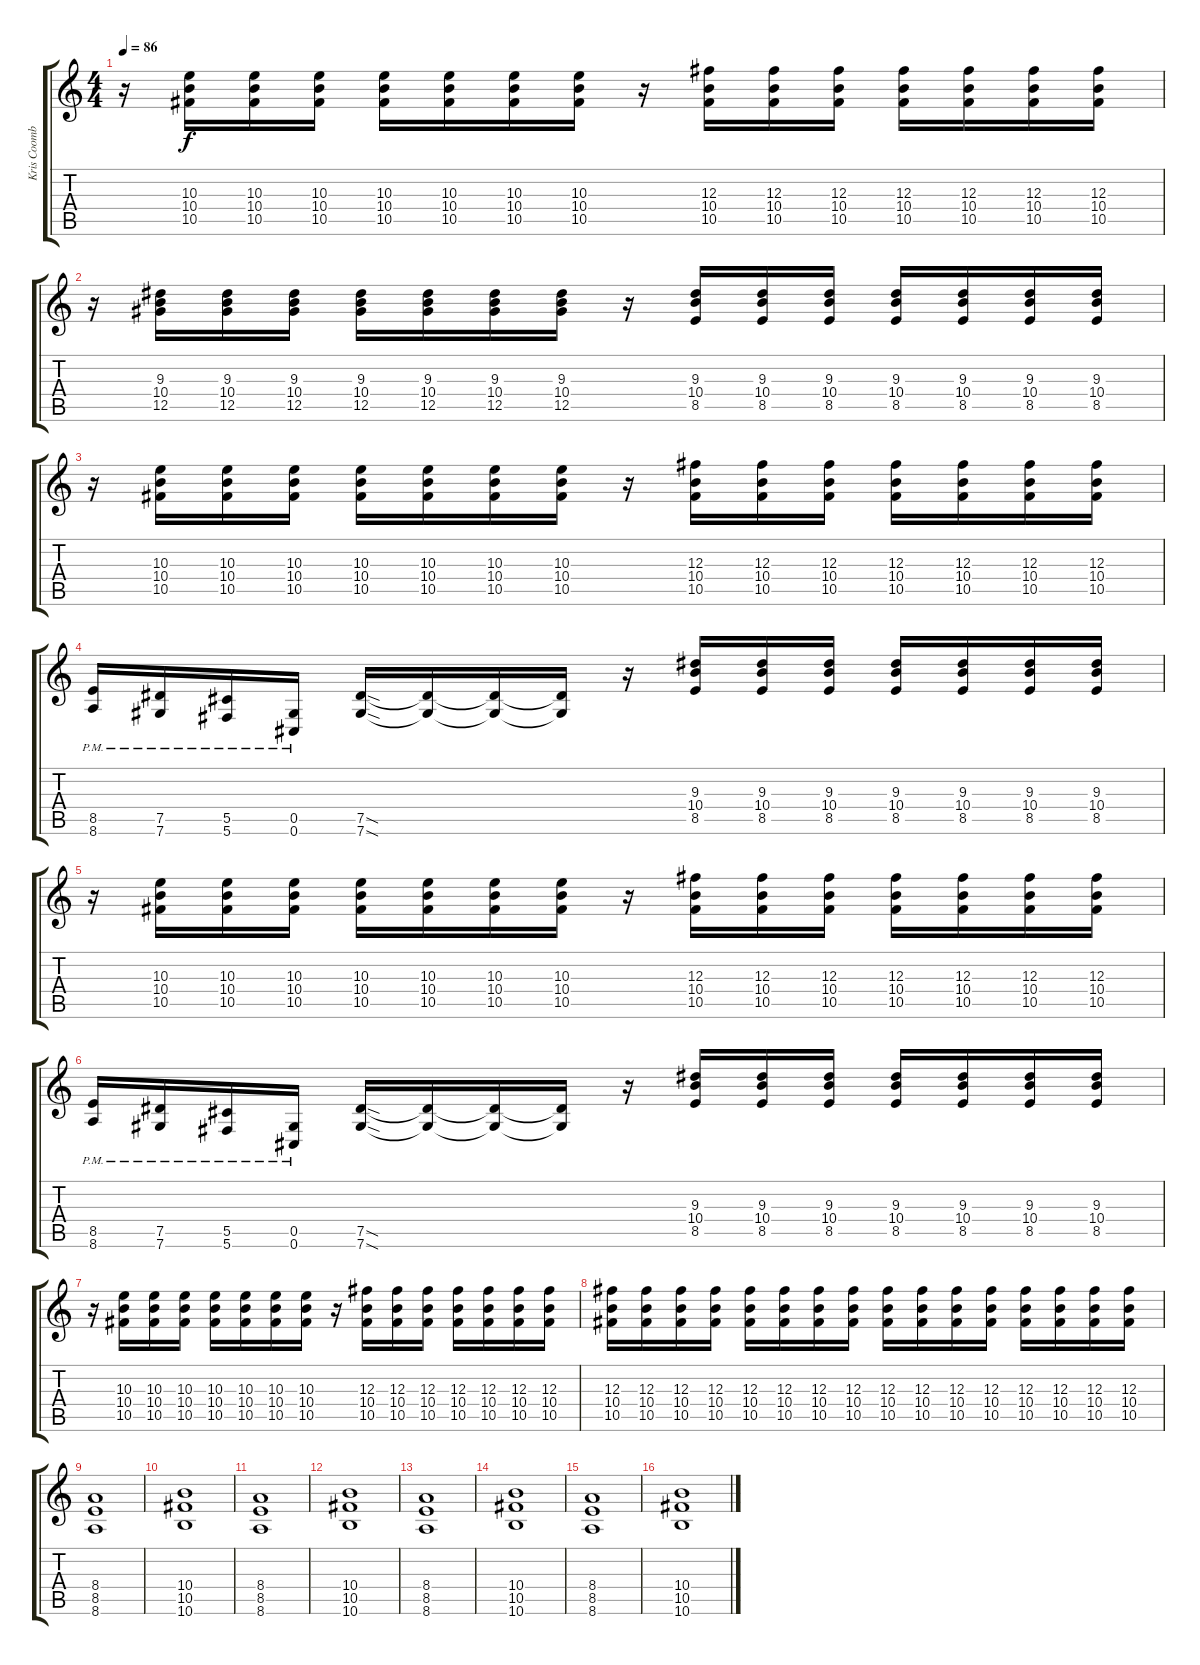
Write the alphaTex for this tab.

\track ("Kris Coombs" "Kris Coomb") {instrument distortionguitar}
\staff {score tabs}
\tuning (Eb4 Bb3 Gb3 Db3 Ab2 Db2) {hide}
\ts (4 4)
\tempo 86
\clef g2
\ks c
r.16{dy fff} (10.3 10.4 10.5).16{dy f} (10.3 10.4 10.5).16 (10.3 10.4 10.5).16 (10.3 10.4 10.5).16 (10.3 10.4 10.5).16 (10.3 10.4 10.5).16 (10.3 10.4 10.5).16 r.16 (12.3 10.4 10.5).16 (12.3 10.4 10.5).16 (12.3 10.4 10.5).16 (12.3 10.4 10.5).16 (12.3 10.4 10.5).16 (12.3 10.4 10.5).16 (12.3 10.4 10.5).16 |
r.16 (9.3 10.4 12.5).16 (9.3 10.4 12.5).16 (9.3 10.4 12.5).16 (9.3 10.4 12.5).16 (9.3 10.4 12.5).16 (9.3 10.4 12.5).16 (9.3 10.4 12.5).16 r.16 (9.3 10.4 8.5).16 (9.3 10.4 8.5).16 (9.3 10.4 8.5).16 (9.3 10.4 8.5).16 (9.3 10.4 8.5).16 (9.3 10.4 8.5).16 (9.3 10.4 8.5).16 |
r.16 (10.3 10.4 10.5).16 (10.3 10.4 10.5).16 (10.3 10.4 10.5).16 (10.3 10.4 10.5).16 (10.3 10.4 10.5).16 (10.3 10.4 10.5).16 (10.3 10.4 10.5).16 r.16 (12.3 10.4 10.5).16 (12.3 10.4 10.5).16 (12.3 10.4 10.5).16 (12.3 10.4 10.5).16 (12.3 10.4 10.5).16 (12.3 10.4 10.5).16 (12.3 10.4 10.5).16 |
(8.5{pm} 8.6{pm}).16 (7.5{pm} 7.6{pm}).16 (5.5{pm} 5.6{pm}).16 (0.5{pm} 0.6{pm}).16 (7.5{sod} 7.6{sod}).16 (7.5{t} 7.6{t}).16 (7.5{t} 7.6{t}).16 (7.5{t} 7.6{t}).16 r.16 (9.3 10.4 8.5).16 (9.3 10.4 8.5).16 (9.3 10.4 8.5).16 (9.3 10.4 8.5).16 (9.3 10.4 8.5).16 (9.3 10.4 8.5).16 (9.3 10.4 8.5).16 |
r.16 (10.3 10.4 10.5).16 (10.3 10.4 10.5).16 (10.3 10.4 10.5).16 (10.3 10.4 10.5).16 (10.3 10.4 10.5).16 (10.3 10.4 10.5).16 (10.3 10.4 10.5).16 r.16 (12.3 10.4 10.5).16 (12.3 10.4 10.5).16 (12.3 10.4 10.5).16 (12.3 10.4 10.5).16 (12.3 10.4 10.5).16 (12.3 10.4 10.5).16 (12.3 10.4 10.5).16 |
(8.5{pm} 8.6{pm}).16 (7.5{pm} 7.6{pm}).16 (5.5{pm} 5.6{pm}).16 (0.5{pm} 0.6{pm}).16 (7.5{sod} 7.6{sod}).16 (7.5{t} 7.6{t}).16 (7.5{t} 7.6{t}).16 (7.5{t} 7.6{t}).16 r.16 (9.3 10.4 8.5).16 (9.3 10.4 8.5).16 (9.3 10.4 8.5).16 (9.3 10.4 8.5).16 (9.3 10.4 8.5).16 (9.3 10.4 8.5).16 (9.3 10.4 8.5).16 |
r.16 (10.3 10.4 10.5).16 (10.3 10.4 10.5).16 (10.3 10.4 10.5).16 (10.3 10.4 10.5).16 (10.3 10.4 10.5).16 (10.3 10.4 10.5).16 (10.3 10.4 10.5).16 r.16 (12.3 10.4 10.5).16 (12.3 10.4 10.5).16 (12.3 10.4 10.5).16 (12.3 10.4 10.5).16 (12.3 10.4 10.5).16 (12.3 10.4 10.5).16 (12.3 10.4 10.5).16 |
(12.3 10.4 10.5).16 (12.3 10.4 10.5).16 (12.3 10.4 10.5).16 (12.3 10.4 10.5).16 (12.3 10.4 10.5).16 (12.3 10.4 10.5).16 (12.3 10.4 10.5).16 (12.3 10.4 10.5).16 (12.3 10.4 10.5).16 (12.3 10.4 10.5).16 (12.3 10.4 10.5).16 (12.3 10.4 10.5).16 (12.3 10.4 10.5).16 (12.3 10.4 10.5).16 (12.3 10.4 10.5).16 (12.3 10.4 10.5).16 |
(8.4 8.5 8.6).1 |
(10.4 10.5 10.6).1 |
(8.4 8.5 8.6).1 |
(10.4 10.5 10.6).1 |
(8.4 8.5 8.6).1 |
(10.4 10.5 10.6).1 |
(8.4 8.5 8.6).1 |
(10.4 10.5 10.6).1
